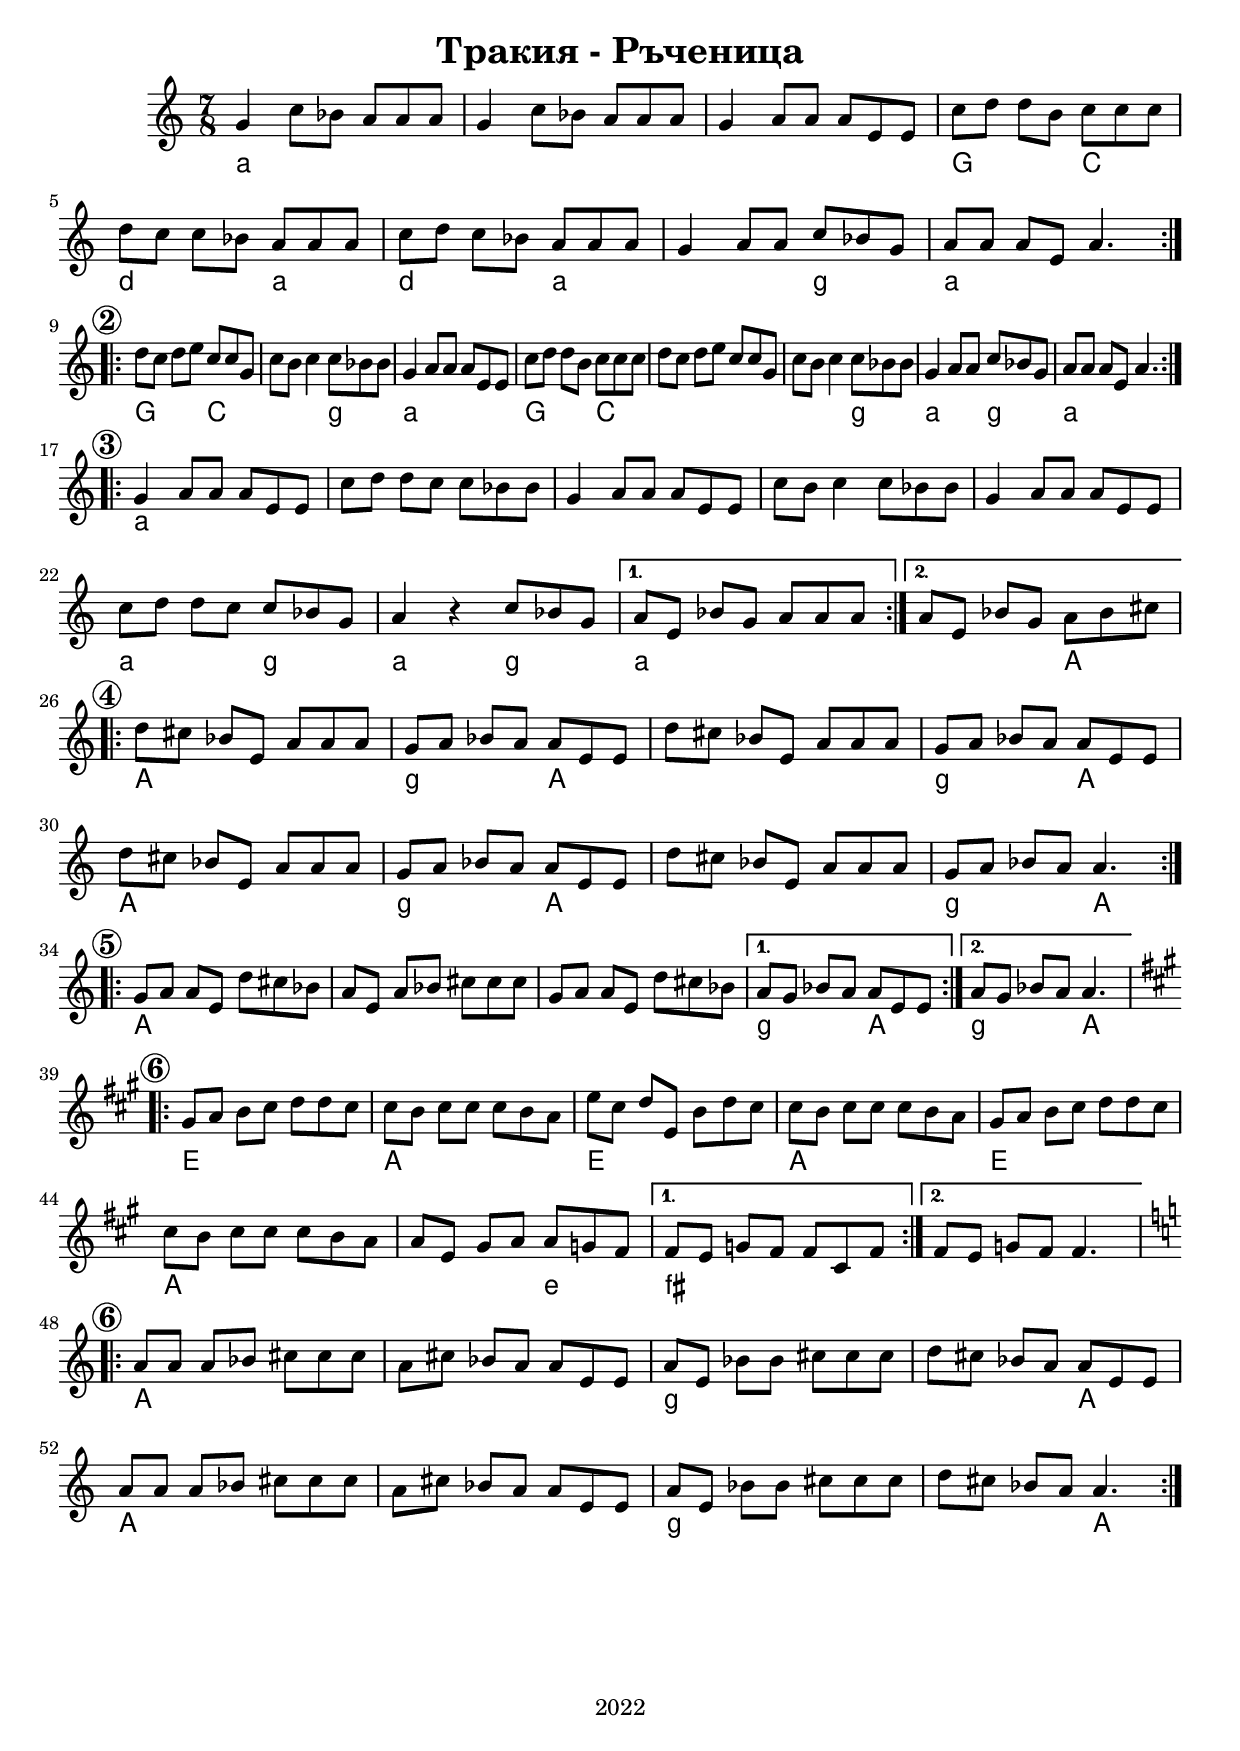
\version "2.22.1"
\include "deutsch.ly"

aMelody = \relative c'' {
  \repeat volta 2 {
    g4 c8 b a a a | g4 c8 b a a a | g4 a8 a a e e | c'8 d d h c c c |
    d8 c c b a a a | c8 d c b a a a | g4 a8 a c b g | a8 a a e a4. |
  }
}
aChords = \chordmode {
  a2..:m | a2..:m | a2..:m | g2 c4. |
  d2:m a4.:m | d2:m a4.:m | a2:m g4.:m | a2..:m |
}

bMelody = \relative c'' {
  \repeat volta 2 {
    d8 c d e c c g | c8 h c4 c8 b b | g4 a8 a a e e | c'8 d d h c c c |
    d8 c d e c c g | c8 h c4 c8 b b | g4 a8 a c b g | a8 a a e a4. |
  }
}
bChords = \chordmode {
  g2 c4. | c2 g4.:m | a2..:m | g2 c4. |
  c2.. | c2 g4.:m | a2:m g4.:m | a2..:m |
}

cMelody = \relative c'' {
  \repeat volta 2 {
    g4 a8 a a e e | c'8 d d c c b b | g4 a8 a a e e | c'8 h c4 c8 b b |
    g4 a8 a a e e | c'8 d d c c b g | a4 r4 c8 b g |
  }
  \alternative {
    { a8 e b' g a a a }
    { a8 e b' g a b cis }
  }
}
cChords = \chordmode {
  a2..:m | a2..:m | a2..:m | a2..:m |
  a2..:m | a2:m g4.:m | a2:m g4.:m |
  a2:m a4.:m |
  a2:m a4. |
}

dMelody = \relative c'' {
  \repeat volta 2 {
    d8 cis b e, a a a | g8 a b a a e e | d'8 cis b e, a a a | g8 a b a a e e |
    d'8 cis b e, a a a | g8 a b a a e e | d'8 cis b e, a a a | g8 a b a a4. |
  }
}
dChords = \chordmode {
  a2.. | g2:m a4. | a2.. | g2:m a4. |
  a2.. | g2:m a4. | a2.. | g2:m a4. |
}

eMelody = \relative c'' {
  \repeat volta 2 {
    g8 a a e d' cis b | a8 e a b cis cis cis | g8 a a e d' cis b |
  }
  \alternative {
    { a8 g b a a e e | }
    { a8 g b a a4. | }
  }
}
eChords = \chordmode {
  a2.. | a2.. | a2.. |
  g2:m a4. |
  g2:m a4. |
}

fMelody = \relative c'' {
  \repeat volta 2 {
    gis8 a h cis d d cis | cis8 h cis cis cis h a | e'8 cis d e, h' d cis | cis h cis cis cis h a |
    gis8 a h cis d d cis | cis8 h cis cis cis h a | a8 e gis a a g fis |
  }
  \alternative {
    { fis8 e g fis fis cis fis | }
    { fis8 e g fis fis4. | }
  }
}
fChords = \chordmode {
  e2.. | a2.. | e2.. | a2.. |
  e2.. | a2.. | a2 e4.:m |
  fis2..:m |
  fis2..:m |
}

gMelody = \relative c'' {
  \repeat volta 2 {
    a8 a a b cis cis cis | a8 cis b a a e e | a8 e b' b cis cis cis | d8 cis b a a e e |
    a8 a a b cis cis cis | a8 cis b a a e e | a8 e b' b cis cis cis | d8 cis b a a4. |
  }
}
gChords = \chordmode {
  a2.. | a2.. | g2..:m | g2:m a4. |
  a2.. | a2.. | g2..:m | g2:m a4. |
}

melody = {
  \clef treble
  \key a \minor
  \time 7/8
  \set Timing.beatStructure = #'(2 2 3)

  \aMelody \break
  \mark \markup { \circle { \bold 2 } }
  \bMelody \break
  \mark \markup { \circle { \bold 3 } }
  \cMelody \break
  \mark \markup { \circle { \bold 4 } }
  \dMelody \break
  \mark \markup { \circle { \bold 5 } }
  \eMelody \break
  \mark \markup { \circle { \bold 6 } }
  \key a \major
  \fMelody \break
  \key a \minor
  \mark \markup { \circle { \bold 6 } }
  \gMelody \break
}

harmonies = \chords {
  \germanChords
  \set chordNameLowercaseMinor = ##t
  \set chordChanges = ##t

  \aChords
  \bChords
  \cChords
  \dChords
  \eChords
  \fChords
  \gChords
}

\header {
  title = "Тракия - Ръченица"
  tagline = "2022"
}
\score {
  <<
    \new Staff \melody
    \new ChordNames \harmonies
  >>
}


